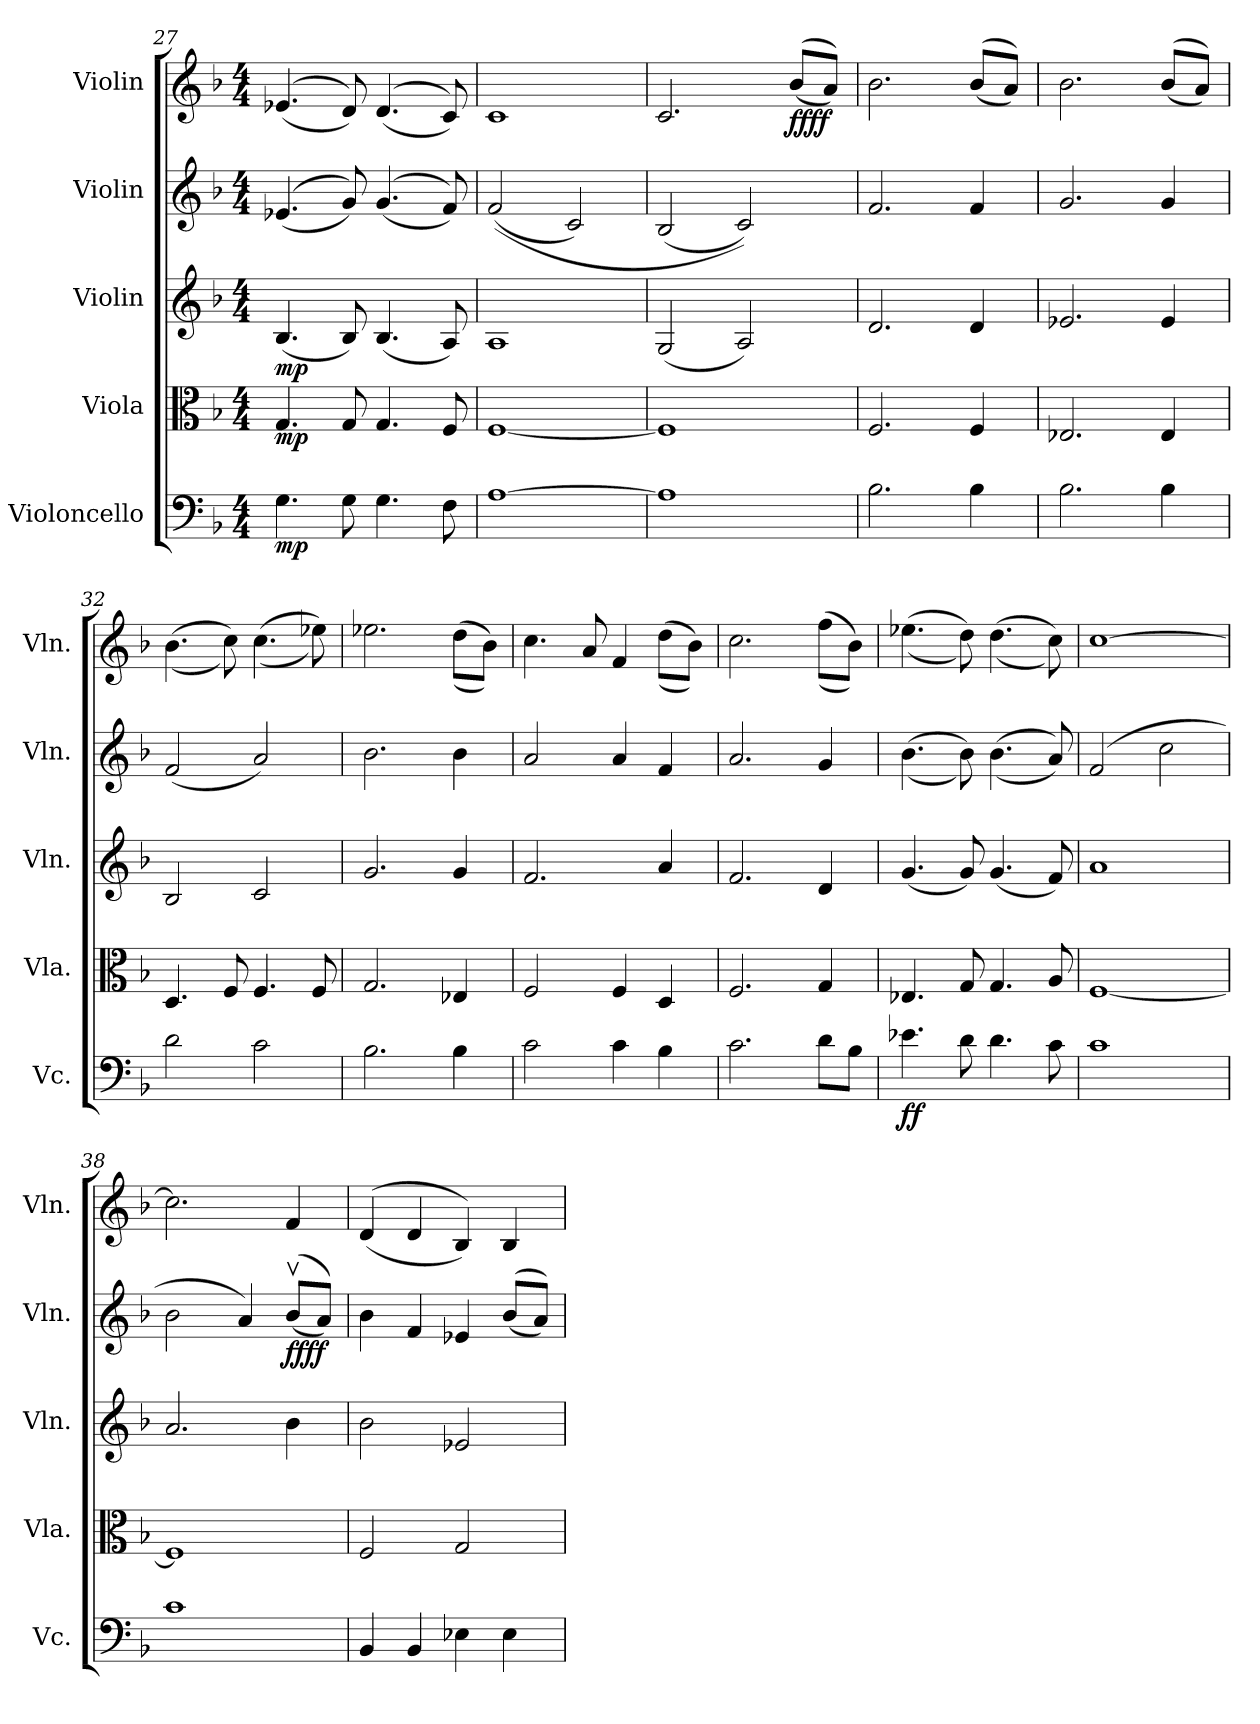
**kern	**dynam	**kern	**dynam	**kern	**dynam	**kern	**dynam	**kern	**dynam
*part5	*part5	*part4	*part4	*part3	*part3	*part2	*part2	*part1	*part1
*staff5	*staff5	*staff4	*staff4	*staff3	*staff3	*staff2	*staff2	*staff1	*staff1
*I"Violoncello	*	*I"Viola	*	*I"Violin	*	*I"Violin	*	*I"Violin	*
*I'Vc.	*	*I'Vla.	*	*I'Vln.	*	*I'Vln.	*	*I'Vln.	*
!!LO:LB:g=z
*clefF4	*	*clefC3	*	*clefG2	*	*clefG2	*	*clefG2	*
*k[b-]	*	*k[b-]	*	*k[b-]	*	*k[b-]	*	*k[b-]	*
*M4/4	*	*M4/4	*	*M4/4	*	*M4/4	*	*M4/4	*
=27	=27	=27	=27	=27	=27	=27	=27	=27	=27
!	!LO:DY:b	!	!LO:DY:b	!	!LO:DY:b	!	!LO:DY:b	!	!
!	!	!	!	!	!	!	!LO:DY:n=1:b	!	!
4.G\	mp	4.G/	mp	(4.B-/	mp	((4.e-X/	mf mp	((4.e-X/	.
8G\	.	8G/	.	8B-/)	.	8g/))	.	8d/))	.
4.G\	.	4.G/	.	(4.B-/	.	((4.g/	.	((4.d/	.
8F\	.	8F/	.	8A/)	.	8f/))	.	8c/))	.
=28	=28	=28	=28	=28	=28	=28	=28	=28	=28
[1A	.	[1F	.	1A	.	((2f/	.	1c	.
.	.	.	.	.	.	2c/)	.	.	.
=29	=29	=29	=29	=29	=29	=29	=29	=29	=29
1A]	.	1F]	.	(2G/	.	(2B-/	.	2.c/	.
.	.	.	.	2A/)	.	2c/))	.	.	.
!	!	!	!	!	!	!	!	!	!LO:DY:b
!	!	!	!	!	!	!	!	!	!LO:DY:n=1:b
.	.	.	.	.	.	.	.	((8b-/L	ff ff
.	.	.	.	.	.	.	.	8a/J))	.
=30	=30	=30	=30	=30	=30	=30	=30	=30	=30
2.B-\	.	2.F/	.	2.d/	.	2.f/	.	2.b-\	.
4B-\	.	4F/	.	4d/	.	4f/	.	((8b-/L	.
.	.	.	.	.	.	.	.	8a/J))	.
=31	=31	=31	=31	=31	=31	=31	=31	=31	=31
2.B-\	.	2.E-X/	.	2.e-X/	.	2.g/	.	2.b-\	.
4B-\	.	4E-/	.	4e-/	.	4g/	.	((8b-/L	.
.	.	.	.	.	.	.	.	8a/J))	.
=32	=32	=32	=32	=32	=32	=32	=32	=32	=32
2d\	.	4.D/	.	2B-/	.	(2f/	.	((4.b-\	.
.	.	8F/	.	.	.	.	.	8cc\))	.
2c\	.	4.F/	.	2c/	.	2a/)	.	((4.cc\	.
.	.	8F/	.	.	.	.	.	8ee-X\))	.
=33	=33	=33	=33	=33	=33	=33	=33	=33	=33
2.B-\	.	2.G/	.	2.g/	.	2.b-\	.	2.ee-X\	.
4B-\	.	4E-X/	.	4g/	.	4b-\	.	((8dd\L	.
.	.	.	.	.	.	.	.	8b-\J))	.
!!LO:PB:g=z
=34	=34	=34	=34	=34	=34	=34	=34	=34	=34
2c\	.	2F/	.	2.f/	.	2a/	.	4.cc\	.
.	.	.	.	.	.	.	.	8a/	.
4c\	.	4F/	.	.	.	4a/	.	4f/	.
4B-\	.	4D/	.	4a/	.	4f/	.	((8dd\L	.
.	.	.	.	.	.	.	.	8b-\J))	.
=35	=35	=35	=35	=35	=35	=35	=35	=35	=35
2.c\	.	2.F/	.	2.f/	.	2.a/	.	2.cc\	.
8d\L	.	4G/	.	4d/	.	4g/	.	((8ff\L	.
8B-\J	.	.	.	.	.	.	.	8b-\J))	.
=36	=36	=36	=36	=36	=36	=36	=36	=36	=36
!	!LO:DY:b	!	!	!	!	!	!	!	!
!	!LO:DY:n=1:b	!	!	!	!	!	!	!	!
4.e-X\	f f	4.E-X/	.	(4.g/	.	((4.b-\	.	((4.ee-X\	.
8d\	.	8G/	.	8g/)	.	8b-\))	.	8dd\))	.
4.d\	.	4.G/	.	(4.g/	.	((4.b-\	.	((4.dd\	.
8c\	.	8A/	.	8f/)	.	8a/))	.	8cc\))	.
=37	=37	=37	=37	=37	=37	=37	=37	=37	=37
1c	.	[1F	.	1a	.	(2f/	.	[1cc	.
.	.	.	.	.	.	2cc\	.	.	.
=38	=38	=38	=38	=38	=38	=38	=38	=38	=38
1c	.	1F]	.	2.a/	.	2b-\	.	2.cc\]	.
.	.	.	.	.	.	4a/)	.	.	.
!	!	!	!	!	!	!	!LO:DY:b	!	!
!	!	!	!	!	!	!	!LO:DY:n=1:b	!	!
.	.	.	.	4b-\	.	((8b-v/L	ff ff	4f/	.
.	.	.	.	.	.	8a/J))	.	.	.
=39	=39	=39	=39	=39	=39	=39	=39	=39	=39
!	!LO:DY:b	!	!	!	!	!	!	!	!
!	!LO:DY:n=1:b	!	!LO:DY:b	!	!	!	!	!	!
!	!	!	!LO:DY:n=1:b	!	!	!	!	!	!LO:DY:b
!	!	!	!	!	!	!	!	!	!LO:DY:n=1:b
4BB-/	sfp sfp	2F/	sfp sfp	2b-\	.	4b-\	.	((4d/	sfp sfp
4BB-/	.	.	.	.	.	4f/	.	4d/	.
4E-X\	.	2G/	.	2e-X/	.	4e-X/	.	4B-/))	.
4E-\	.	.	.	.	.	((8b-/L	.	4B-/	.
.	.	.	.	.	.	8a/J))	.	.	.
=	=	=	=	=	=	=	=	=	=
*-	*-	*-	*-	*-	*-	*-	*-	*-	*-
